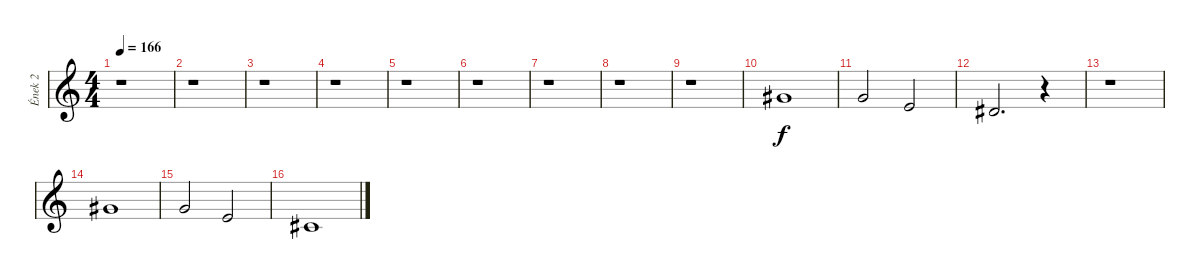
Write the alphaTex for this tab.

\track ("Ének 2" "Ének 2") {instrument baritonesax}
\staff {score}
\tuning (E4 B3 G3 D3 A2 E2) {hide}
\ts (4 4)
\tempo 166
\clef g2
\ks c
r.1{dy f} |
r.1 |
r.1 |
r.1 |
r.1 |
r.1 |
r.1 |
r.1 |
r.1 |
4.1.1 |
3.1.2 0.1.2 |
4.2.2{d} r.4 |
r.1 |
4.1.1 |
3.1.2 0.1.2 |
2.2.1
